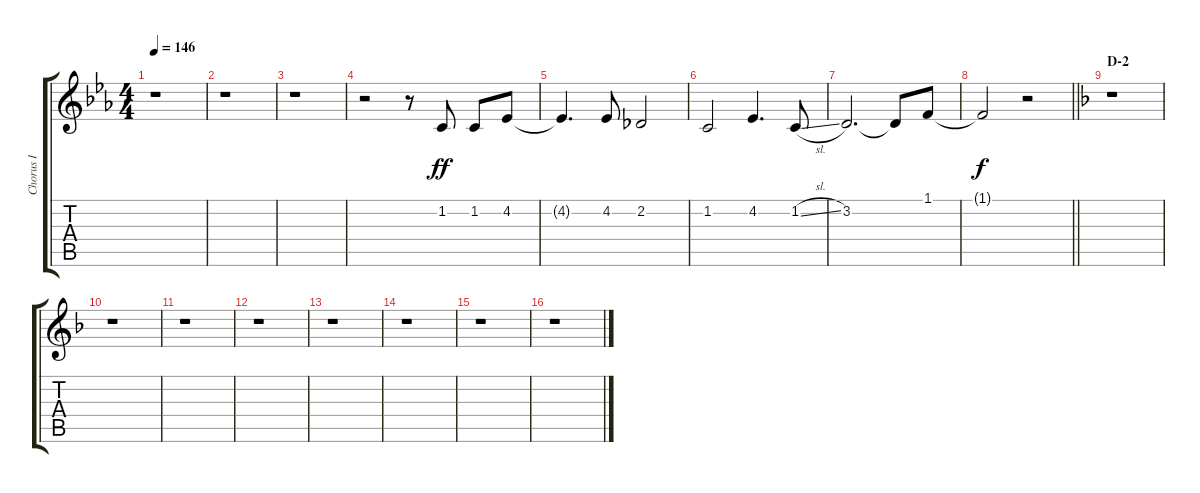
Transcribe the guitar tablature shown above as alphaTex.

\track ("Chorus I" "Chorus I") {instrument voiceoohs}
\staff {score tabs}
\tuning (E4 B3 G3 D3 A2 E2) {hide}
\ts (4 4)
\tempo 146
\clef g2
\ks eb
r.1{dy ff} |
r.1 |
r.1 |
r.2 r.8 1.2.8 1.2.8 4.2.8 |
4.2{t}.4{d} 4.2.8 2.2.2 |
1.2.2 4.2.4{d} 1.2{sl}.8 |
3.2.2{d} 3.2{t}.8 1.1.8 |
\barLineRight lightlight
1.1{t}.2{dy f} r.2 |
\section ("" "D-2")
\ks f
r.1 |
r.1 |
r.1 |
r.1 |
r.1 |
r.1 |
r.1 |
r.1
